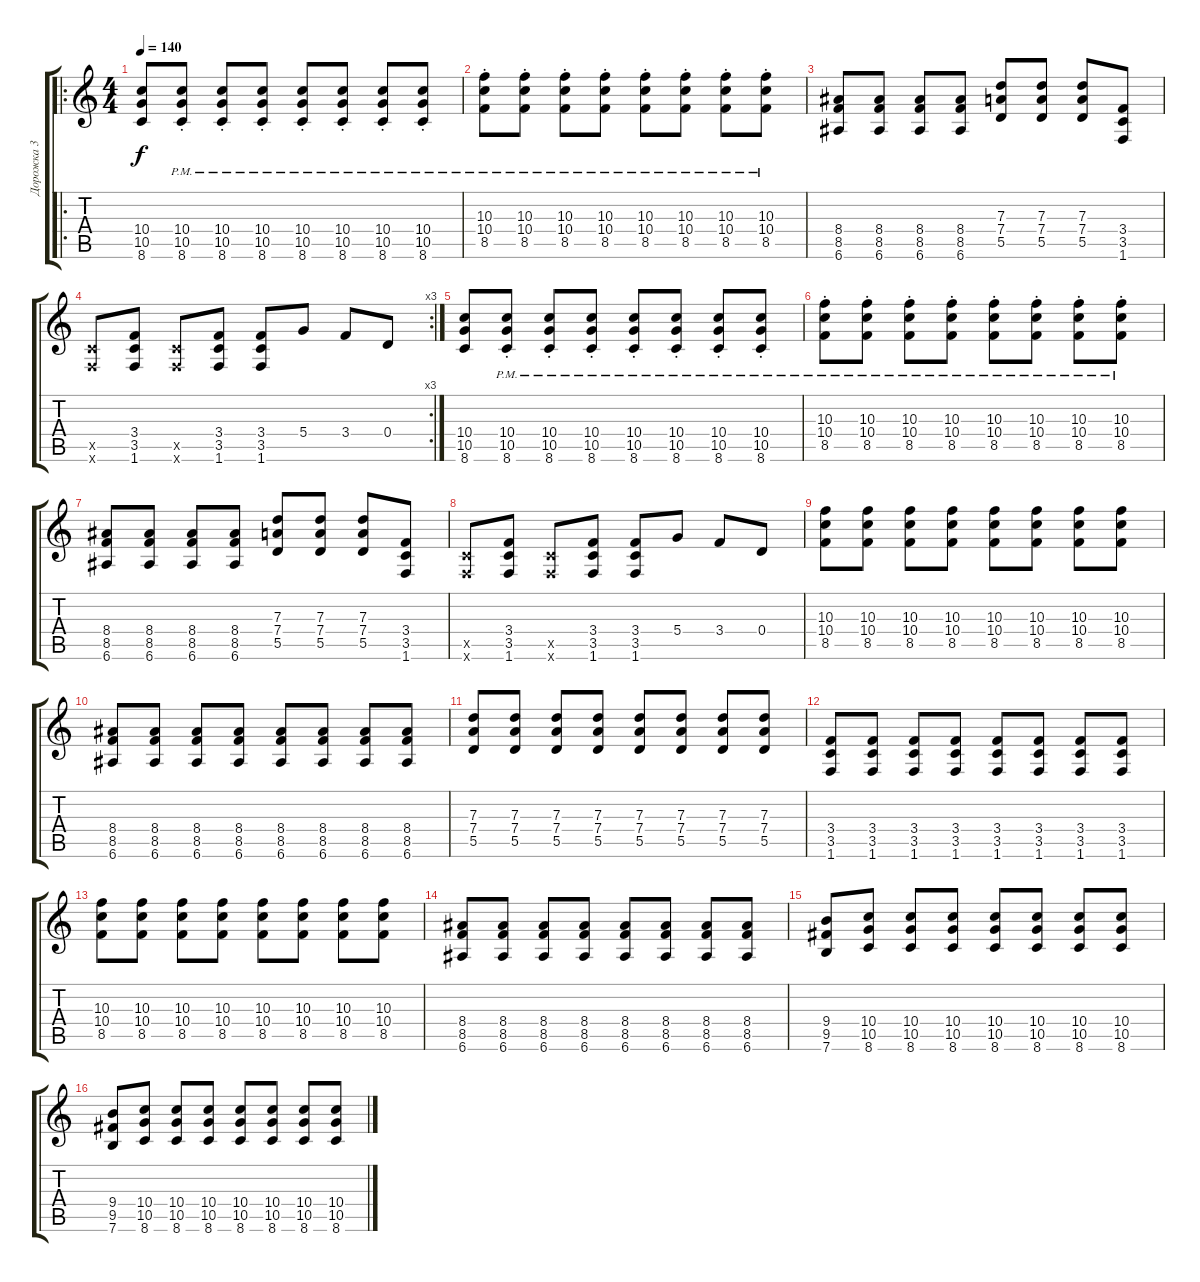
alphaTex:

\track ("Дорожка 3" "Дорожка 3") {instrument distortionguitar}
\staff {score tabs}
\tuning (E4 B3 G3 D3 A2 E2) {hide}
\ro
\ts (4 4)
\tempo 140
\clef g2
\ks c
(10.4 10.5 8.6).8{dy f} (10.4{pm st} 10.5{pm st} 8.6{pm st}).8 (10.4{pm st} 10.5{pm st} 8.6{pm st}).8 (10.4{pm st} 10.5{pm st} 8.6{pm st}).8 (10.4{pm st} 10.5{pm st} 8.6{pm st}).8 (10.4{pm st} 10.5{pm st} 8.6{pm st}).8 (10.4{pm st} 10.5{pm st} 8.6{pm st}).8 (10.4{pm st} 10.5{pm st} 8.6{pm st}).8 |
(10.3{pm st} 10.4{pm st} 8.5{pm st}).8 (10.3{pm st} 10.4{pm st} 8.5{pm st}).8 (10.3{pm st} 10.4{pm st} 8.5{pm st}).8 (10.3{pm st} 10.4{pm st} 8.5{pm st}).8 (10.3{pm st} 10.4{pm st} 8.5{pm st}).8 (10.3{pm st} 10.4{pm st} 8.5{pm st}).8 (10.3{pm st} 10.4{pm st} 8.5{pm st}).8 (10.3{pm st} 10.4{pm st} 8.5{pm st}).8 |
(8.4 8.5 6.6).8 (8.4 8.5 6.6).8 (8.4 8.5 6.6).8 (8.4 8.5 6.6).8 (7.3 7.4 5.5).8 (7.3 7.4 5.5).8 (7.3 7.4 5.5).8 (3.4 3.5 1.6).8 |
\rc 3
(3.5{x} 1.6{x}).8 (3.4 3.5 1.6).8 (3.5{x} 1.6{x}).8 (3.4 3.5 1.6).8 (3.4 3.5 1.6).8 5.4.8 3.4.8 0.4.8 |
(10.4 10.5 8.6).8 (10.4{pm st} 10.5{pm st} 8.6{pm st}).8 (10.4{pm st} 10.5{pm st} 8.6{pm st}).8 (10.4{pm st} 10.5{pm st} 8.6{pm st}).8 (10.4{pm st} 10.5{pm st} 8.6{pm st}).8 (10.4{pm st} 10.5{pm st} 8.6{pm st}).8 (10.4{pm st} 10.5{pm st} 8.6{pm st}).8 (10.4{pm st} 10.5{pm st} 8.6{pm st}).8 |
(10.3{pm st} 10.4{pm st} 8.5{pm st}).8 (10.3{pm st} 10.4{pm st} 8.5{pm st}).8 (10.3{pm st} 10.4{pm st} 8.5{pm st}).8 (10.3{pm st} 10.4{pm st} 8.5{pm st}).8 (10.3{pm st} 10.4{pm st} 8.5{pm st}).8 (10.3{pm st} 10.4{pm st} 8.5{pm st}).8 (10.3{pm st} 10.4{pm st} 8.5{pm st}).8 (10.3{pm st} 10.4{pm st} 8.5{pm st}).8 |
(8.4 8.5 6.6).8 (8.4 8.5 6.6).8 (8.4 8.5 6.6).8 (8.4 8.5 6.6).8 (7.3 7.4 5.5).8 (7.3 7.4 5.5).8 (7.3 7.4 5.5).8 (3.4 3.5 1.6).8 |
(3.5{x} 1.6{x}).8 (3.4 3.5 1.6).8 (3.5{x} 1.6{x}).8 (3.4 3.5 1.6).8 (3.4 3.5 1.6).8 5.4.8 3.4.8 0.4.8 |
(10.3 10.4 8.5).8 (10.3 10.4 8.5).8 (10.3 10.4 8.5).8 (10.3 10.4 8.5).8 (10.3 10.4 8.5).8 (10.3 10.4 8.5).8 (10.3 10.4 8.5).8 (10.3 10.4 8.5).8 |
(8.4 8.5 6.6).8 (8.4 8.5 6.6).8 (8.4 8.5 6.6).8 (8.4 8.5 6.6).8 (8.4 8.5 6.6).8 (8.4 8.5 6.6).8 (8.4 8.5 6.6).8 (8.4 8.5 6.6).8 |
(7.3 7.4 5.5).8 (7.3 7.4 5.5).8 (7.3 7.4 5.5).8 (7.3 7.4 5.5).8 (7.3 7.4 5.5).8 (7.3 7.4 5.5).8 (7.3 7.4 5.5).8 (7.3 7.4 5.5).8 |
(3.4 3.5 1.6).8 (3.4 3.5 1.6).8 (3.4 3.5 1.6).8 (3.4 3.5 1.6).8 (3.4 3.5 1.6).8 (3.4 3.5 1.6).8 (3.4 3.5 1.6).8 (3.4 3.5 1.6).8 |
(10.3 10.4 8.5).8 (10.3 10.4 8.5).8 (10.3 10.4 8.5).8 (10.3 10.4 8.5).8 (10.3 10.4 8.5).8 (10.3 10.4 8.5).8 (10.3 10.4 8.5).8 (10.3 10.4 8.5).8 |
(8.4 8.5 6.6).8 (8.4 8.5 6.6).8 (8.4 8.5 6.6).8 (8.4 8.5 6.6).8 (8.4 8.5 6.6).8 (8.4 8.5 6.6).8 (8.4 8.5 6.6).8 (8.4 8.5 6.6).8 |
(9.4 9.5 7.6).8 (10.4 10.5 8.6).8 (10.4 10.5 8.6).8 (10.4 10.5 8.6).8 (10.4 10.5 8.6).8 (10.4 10.5 8.6).8 (10.4 10.5 8.6).8 (10.4 10.5 8.6).8 |
(9.4 9.5 7.6).8 (10.4 10.5 8.6).8 (10.4 10.5 8.6).8 (10.4 10.5 8.6).8 (10.4 10.5 8.6).8 (10.4 10.5 8.6).8 (10.4 10.5 8.6).8 (10.4 10.5 8.6).8
